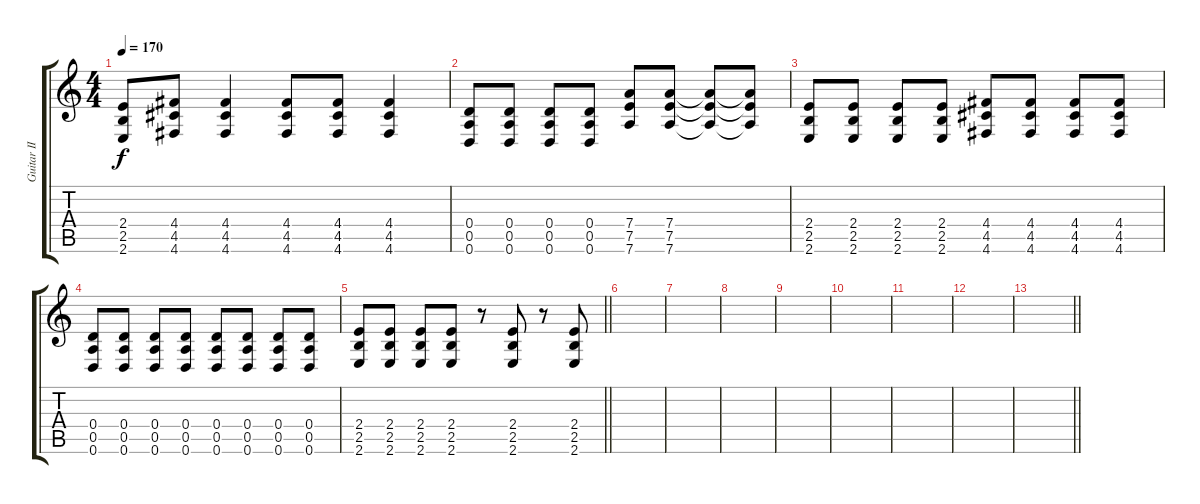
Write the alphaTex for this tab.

\track ("Guitar II" "Guitar II") {instrument distortionguitar}
\staff {score tabs}
\tuning (E4 B3 G3 D3 A2 D2) {hide}
\ts (4 4)
\tempo 170
\clef g2
\ks c
(2.4{t} 2.5{t} 2.6{t}).8{dy f} (4.4 4.5 4.6).8 (4.4 4.5 4.6).4 (4.4 4.5 4.6).8 (4.4 4.5 4.6).8 (4.4 4.5 4.6).4 |
(0.4 0.5 0.6).8{volume 4} (0.4 0.5 0.6).8 (0.4 0.5 0.6).8 (0.4 0.5 0.6).8 (7.4 7.5 7.6).8 (7.4 7.5 7.6).8 (7.4{t} 7.5{t} 7.6{t}).8 (7.4{t} 7.5{t} 7.6{t}).8 |
(2.4 2.5 2.6).8 (2.4 2.5 2.6).8 (2.4 2.5 2.6).8 (2.4 2.5 2.6).8 (4.4 4.5 4.6).8 (4.4 4.5 4.6).8 (4.4 4.5 4.6).8 (4.4 4.5 4.6).8 |
(0.4 0.5 0.6).8 (0.4 0.5 0.6).8 (0.4 0.5 0.6).8 (0.4 0.5 0.6).8 (0.4 0.5 0.6).8 (0.4 0.5 0.6).8 (0.4 0.5 0.6).8 (0.4 0.5 0.6).8 |
\barLineRight lightlight
(2.4 2.5 2.6).8 (2.4 2.5 2.6).8 (2.4 2.5 2.6).8 (2.4 2.5 2.6).8 r.8 (2.4 2.5 2.6).8 r.8 (2.4 2.5 2.6).8 |
|
|
|
|
|
|
|
\barLineRight lightlight
